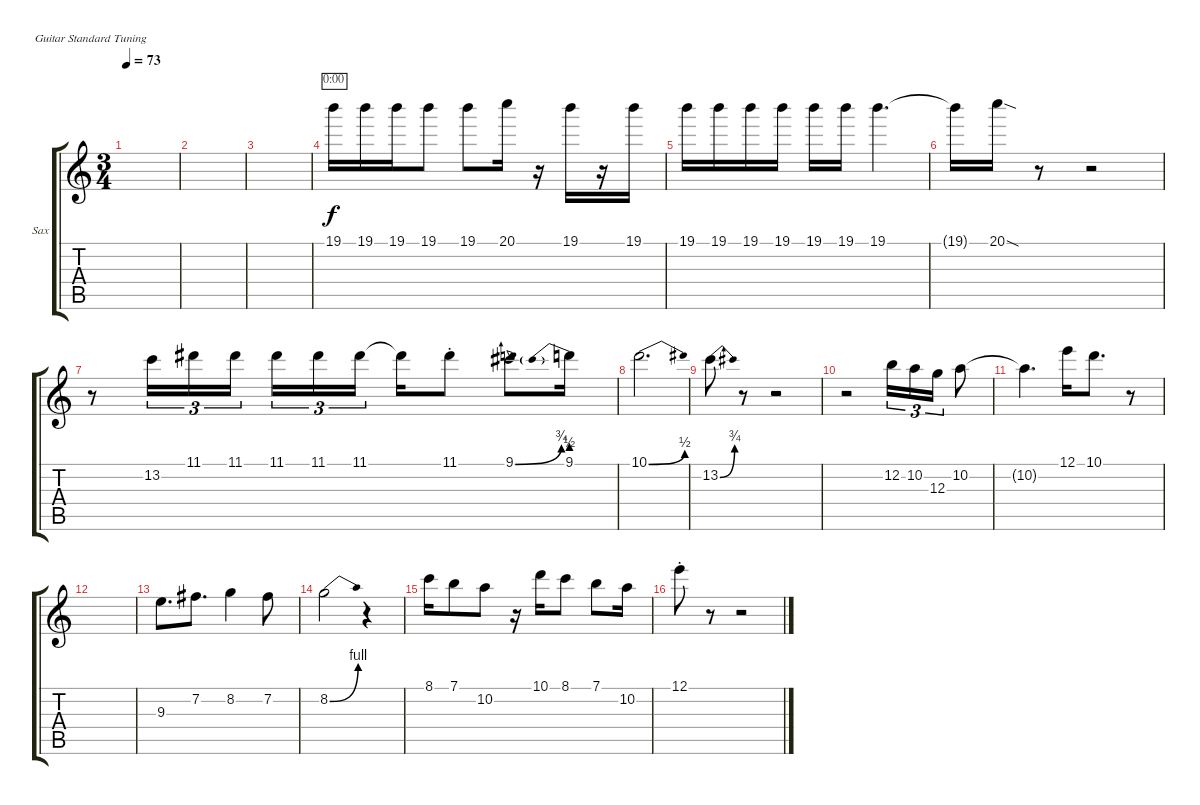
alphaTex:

\defaultSystemsLayout 4
\bracketExtendMode groupsimilarinstruments
\firstSystemTrackNameOrientation horizontal
\otherSystemsTrackNameOrientation horizontal
\track ("Alto Sax" "Sax") {instrument electricguitarclean}
\staff {score tabs}
\tuning (E4 B3 G3 D3 A2 E2)
\ts (3 4)
\tempo 73
\clef g2
\ks c
|
|
|
19.1.16{timer} 19.1.16 19.1.16 19.1.8 19.1.8 20.1.16 r.16 19.1.16 r.16 19.1.16 |
19.1.16 19.1.16 19.1.16 19.1.16 19.1.16 19.1.16 19.1.4{d} |
19.1{t}.16 20.1{sod}.16 r.8 r.2 |
r.8 13.2.16{tu (3 2)} 11.1.16{tu (3 2)} 11.1.16{tu (3 2)} 11.1.16{tu (3 2)} 11.1.16{tu (3 2)} 11.1.16{tu (3 2)} 11.1{t}.16 11.1{st}.8 9.1{be (bend 0 0 15 3)}.8 9.1{be (prebend 0 2 60 2)}.16 |
10.1{be (bend 0 0 3 2)}.2{d} |
13.2{be (bend 0 0 14.399999999999999 3)}.8 r.8 r.2 |
r.2 12.2.16{tu (3 2)} 10.2.16{tu (3 2)} 12.3.16{tu (3 2)} 10.2.8 |
10.2{t}.4{d} 12.1.16 10.1.8{d} r.8 |
|
9.3.8{d} 7.2.8{d} 8.2.4 7.2.8 |
8.2{be (bend 0 0 15 4)}.2 r.4 |
8.1.16 7.1.8 10.2.8 r.16 10.1.16 8.1.8 7.1.8 10.2.16 |
12.1{st}.8 r.8 r.2
